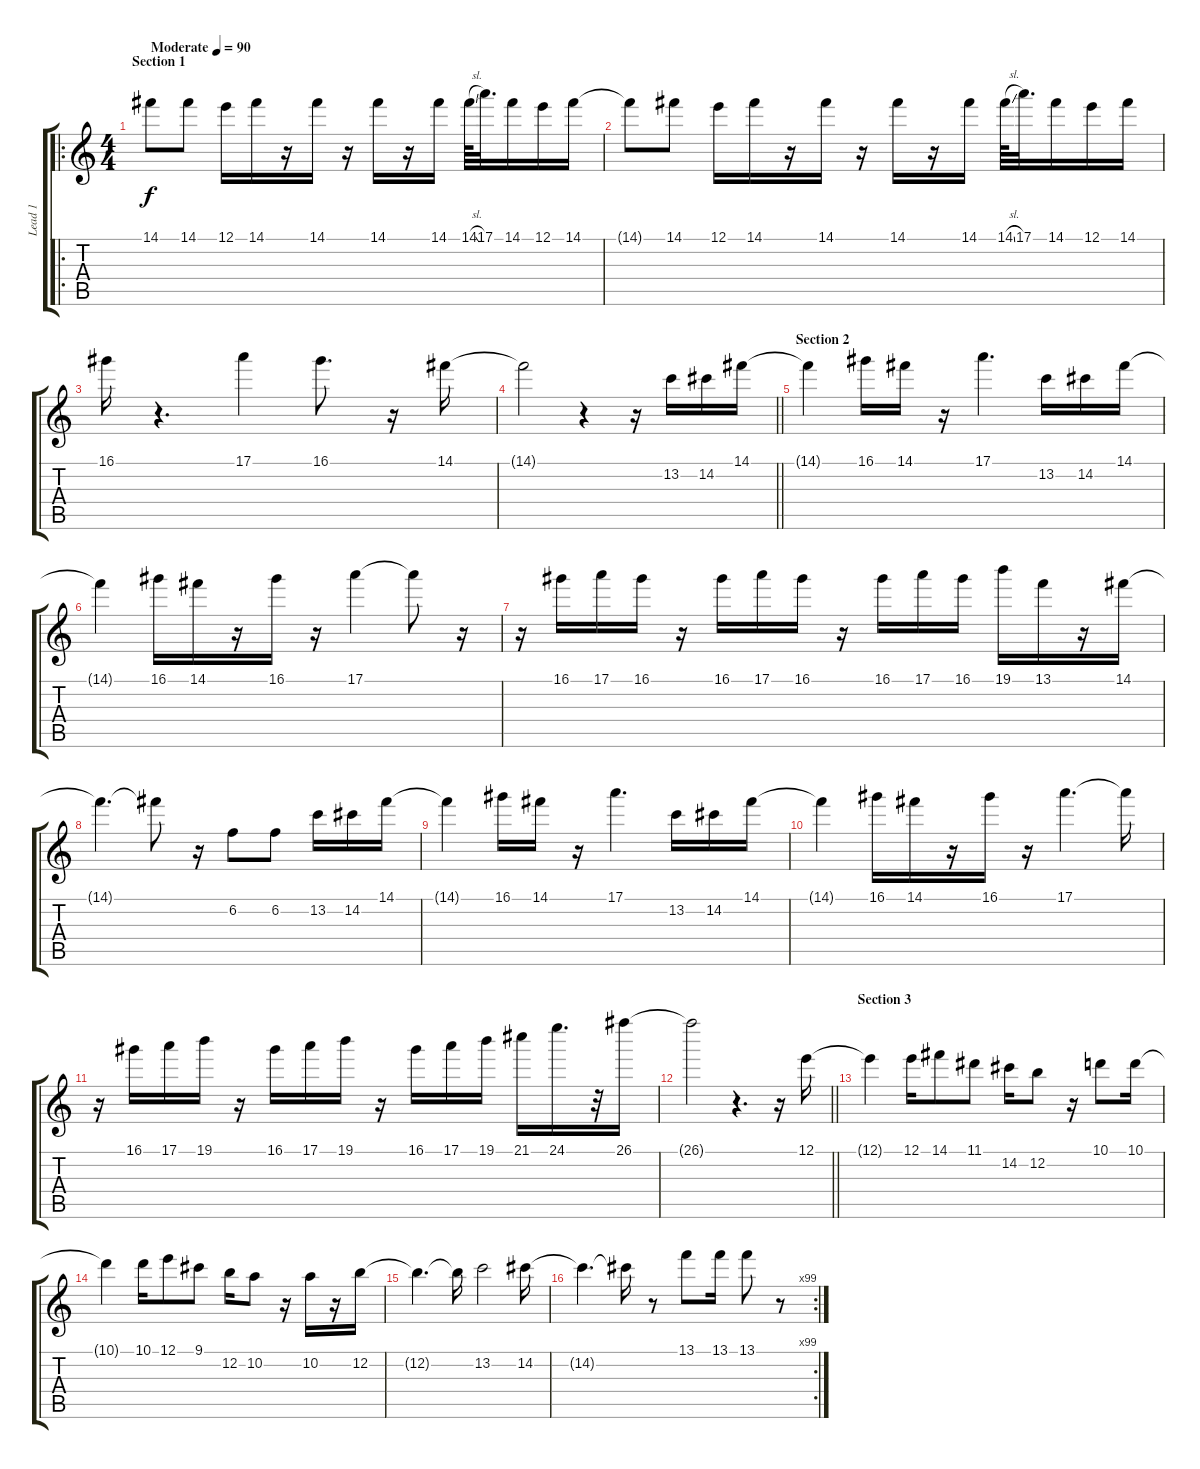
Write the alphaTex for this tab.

\track ("Lead 1" "Lead 1") {instrument distortionguitar}
\staff {score tabs}
\tuning (E4 B3 G3 D3 A2 E2) {hide}
\ro
\ts (4 4)
\section ("" "Section 1")
\tempo (90 "Moderate")
\clef g2
\ks c
14.1.8{dy f instrument distortionguitar} 14.1.8 12.1.16 14.1.16 r.16 14.1.16 r.16 14.1.16 r.16 14.1.16 14.1{sl}.64 17.1.32{d} 14.1.16 12.1.16 14.1.16 |
14.1{t}.8 14.1.8 12.1.16 14.1.16 r.16 14.1.16 r.16 14.1.16 r.16 14.1.16 14.1{sl}.64 17.1.32{d} 14.1.16 12.1.16 14.1.16 |
16.1.16 r.4{d} 17.1.4 16.1.8{d} r.16 14.1.16 |
\barLineRight lightlight
14.1{t}.2 r.4 r.16 13.2.16 14.2.16 14.1.16 |
\section ("" "Section 2")
14.1{t}.4 16.1.16 14.1.16 r.16 17.1.4{d} 13.2.16 14.2.16 14.1.16 |
14.1{t}.4 16.1.16 14.1.16 r.16 16.1.16 r.16 17.1.4 17.1{t}.8 r.16 |
r.16 16.1.16 17.1.16 16.1.16 r.16 16.1.16 17.1.16 16.1.16 r.16 16.1.16 17.1.16 16.1.16 19.1.16 13.1.16 r.16 14.1.16 |
14.1{t}.4{d} 14.1{t}.8 r.16 6.2.8 6.2.8 13.2.16 14.2.16 14.1.16 |
14.1{t}.4 16.1.16 14.1.16 r.16 17.1.4{d} 13.2.16 14.2.16 14.1.16 |
14.1{t}.4 16.1.16 14.1.16 r.16 16.1.16 r.16 17.1.4{d} 17.1{t}.16 |
r.16 16.1.16 17.1.16 19.1.16 r.16 16.1.16 17.1.16 19.1.16 r.16 16.1.16 17.1.16 19.1.16 21.1.16 24.1.16{d} r.32 26.1.16 |
\barLineRight lightlight
26.1{t}.2 r.4{d} r.16 12.1.16 |
\section ("" "Section 3")
12.1{t}.4 12.1.16 14.1.8 11.1.8 14.2.16 12.2.8 r.16 10.1.8 10.1.16 |
10.1{t}.4 10.1.16 12.1.8 9.1.8 12.2.16 10.2.8 r.16 10.2.16 r.16 12.2.16 |
12.2{t}.4{d} 12.2{t}.16 13.2.2 14.2.16 |
\rc 99
14.2{t}.4{d} 14.2{t}.16 r.8 13.1.8 13.1.16 13.1.8 r.8
